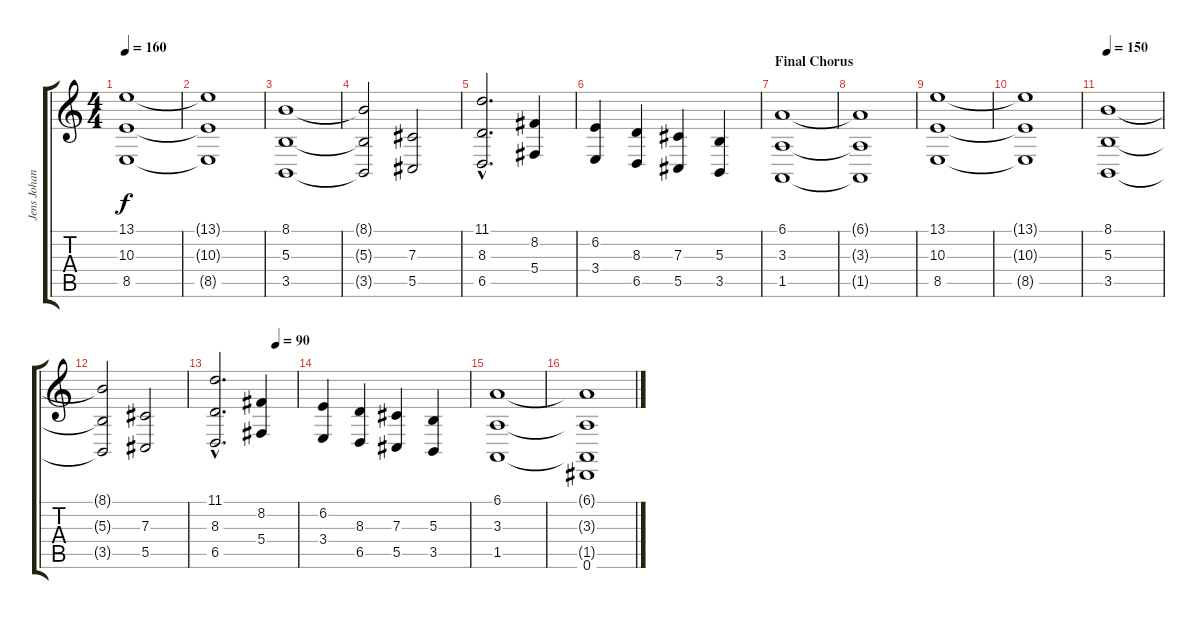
\track ("Jens Johansson" "Jens Johan") {instrument stringensemble1}
\staff {score tabs}
\tuning (Eb4 Bb3 Gb3 Db3 Ab2 Eb2) {hide}
\ts (4 4)
\tempo 160
\clef g2
\ks c
(13.1 10.3 8.5).1{dy f} |
(13.1{t} 10.3{t} 8.5{t}).1 |
(8.1 5.3 3.5).1 |
(8.1{t} 5.3{t} 3.5{t}).2 (7.3 5.5).2 |
(11.1{hac} 8.3{hac} 6.5{hac}).2{d} (8.2 5.4).4 |
(6.2 3.4).4 (8.3 6.5).4 (7.3 5.5).4 (5.3 3.5).4 |
\section ("" "Final Chorus")
(6.1 3.3 1.5).1 |
(6.1{t} 3.3{t} 1.5{t}).1 |
(13.1 10.3 8.5).1 |
(13.1{t} 10.3{t} 8.5{t}).1 |
\tempo 150
(8.1 5.3 3.5).1 |
(8.1{t} 5.3{t} 3.5{t}).2 (7.3 5.5).2 |
\tempo (90 0.75)
(11.1{hac} 8.3{hac} 6.5{hac}).2{d} (8.2 5.4).4 |
(6.2 3.4).4 (8.3 6.5).4 (7.3 5.5).4 (5.3 3.5).4 |
(6.1 3.3 1.5).1 |
(6.1{t} 3.3{t} 1.5{t} 0.6).1
